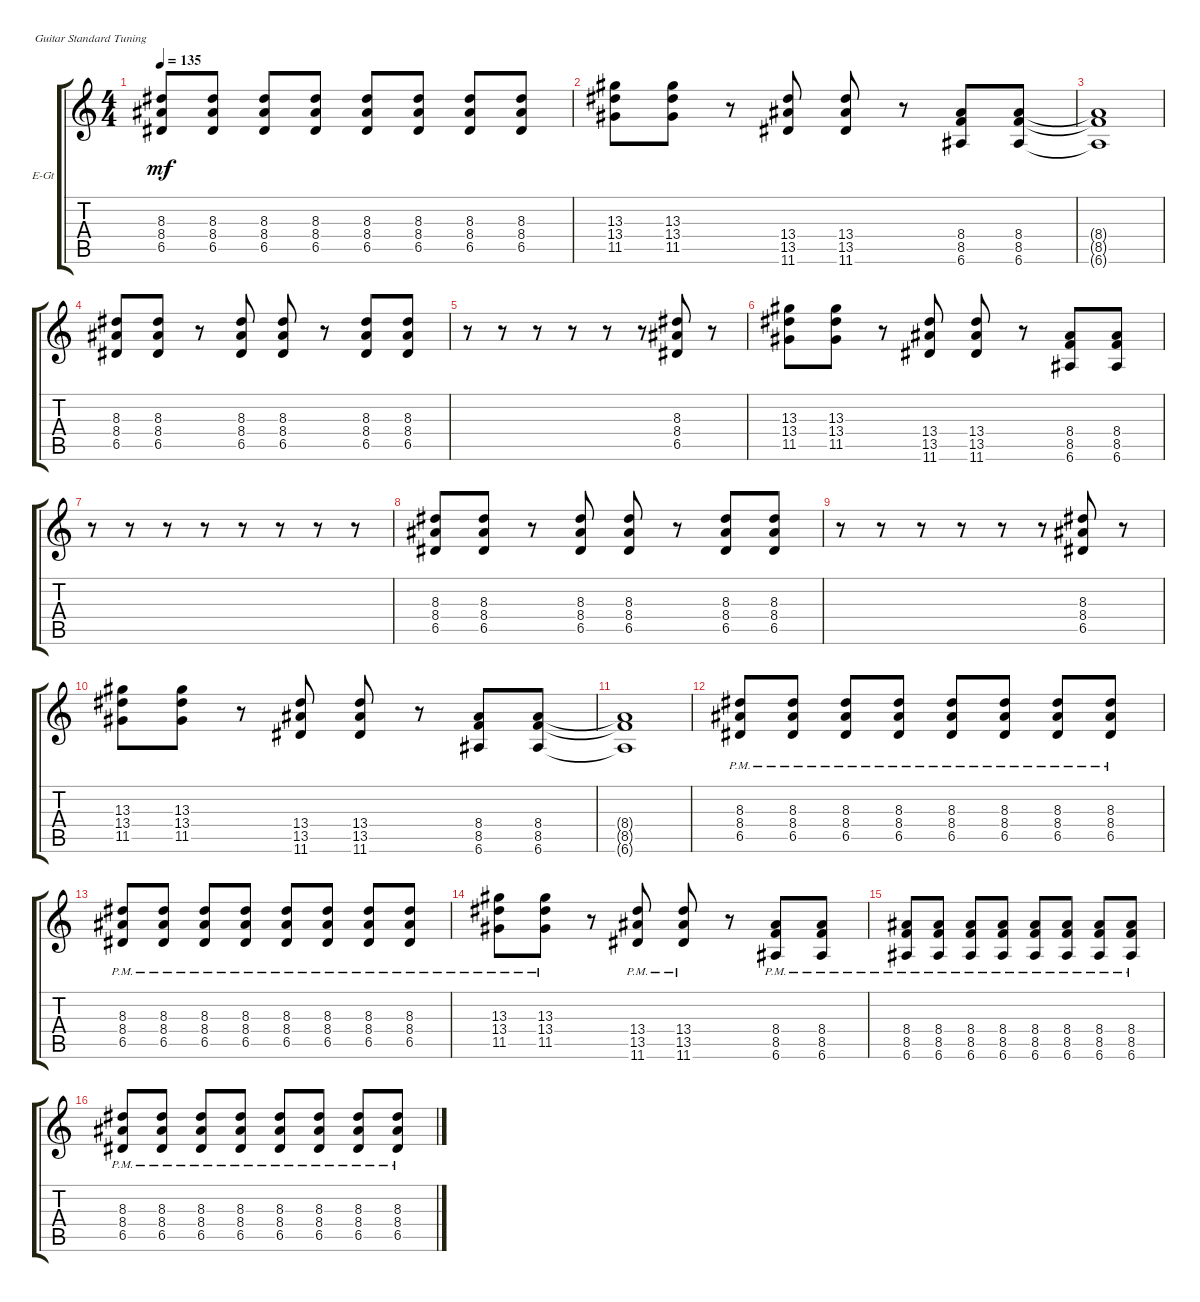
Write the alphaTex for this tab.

\defaultSystemsLayout 4
\bracketExtendMode groupsimilarinstruments
\firstSystemTrackNameOrientation horizontal
\otherSystemsTrackNameOrientation horizontal
\track ("Electric Guitar" "E-Gt") {instrument distortionguitar}
\staff {score tabs}
\tuning (E4 B3 G3 D3 A2 E2)
\ts (4 4)
\tempo 135
\clef g2
\ks c
(8.3 8.4 6.5).8{dy mf} (8.3 8.4 6.5).8 (8.3 8.4 6.5).8 (8.3 8.4 6.5).8 (8.3 8.4 6.5).8 (8.3 8.4 6.5).8 (8.3 8.4 6.5).8 (8.3 8.4 6.5).8 |
(13.3 13.4 11.5).8 (13.3 13.4 11.5).8 r.8 (13.4 13.5 11.6).8 (13.4 13.5 11.6).8 r.8 (8.4 8.5 6.6).8 (8.4 8.5 6.6).8 |
(8.4{t} 8.5{t} 6.6{t}).1 |
(8.3 8.4 6.5).8 (8.3 8.4 6.5).8 r.8 (8.3 8.4 6.5).8 (8.3 8.4 6.5).8 r.8 (8.3 8.4 6.5).8 (8.3 8.4 6.5).8 |
r.8 r.8 r.8 r.8 r.8 r.8 (8.3 8.4 6.5).8 r.8 |
(13.3 13.4 11.5).8 (13.3 13.4 11.5).8 r.8 (13.4 13.5 11.6).8 (13.4 13.5 11.6).8 r.8 (8.4 8.5 6.6).8 (8.5 8.4 6.6).8 |
r.8 r.8 r.8 r.8 r.8 r.8 r.8 r.8 |
(8.3 8.4 6.5).8 (8.3 8.4 6.5).8 r.8 (8.3 8.4 6.5).8 (8.3 8.4 6.5).8 r.8 (8.3 8.4 6.5).8 (8.3 8.4 6.5).8 |
r.8 r.8 r.8 r.8 r.8 r.8 (8.3 8.4 6.5).8 r.8 |
(13.3 13.4 11.5).8 (13.3 13.4 11.5).8 r.8 (13.4 13.5 11.6).8 (13.4 13.5 11.6).8 r.8 (8.4 8.5 6.6).8 (8.5 8.4 6.6).8 |
(8.5{t} 8.4{t} 6.6{t}).1 |
(8.3{pm} 8.4{pm} 6.5{pm}).8 (8.3{pm} 8.4{pm} 6.5{pm}).8 (8.3{pm} 8.4{pm} 6.5{pm}).8 (8.3{pm} 8.4{pm} 6.5{pm}).8 (8.3{pm} 8.4{pm} 6.5{pm}).8 (8.3{pm} 8.4{pm} 6.5{pm}).8 (8.3{pm} 8.4{pm} 6.5{pm}).8 (8.3{pm} 8.4{pm} 6.5{pm}).8 |
(8.3{pm} 8.4{pm} 6.5{pm}).8 (8.3{pm} 8.4{pm} 6.5{pm}).8 (8.3{pm} 8.4{pm} 6.5{pm}).8 (8.3{pm} 8.4{pm} 6.5{pm}).8 (8.3{pm} 8.4{pm} 6.5{pm}).8 (8.3{pm} 8.4{pm} 6.5{pm}).8 (8.3{pm} 8.4{pm} 6.5{pm}).8 (8.3{pm} 8.4{pm} 6.5{pm}).8 |
(13.3{pm} 13.4{pm} 11.5{pm}).8 (13.3{pm} 13.4{pm} 11.5{pm}).8 r.8 (13.4{pm} 13.5{pm} 11.6{pm}).8 (13.4{pm} 13.5{pm} 11.6{pm}).8 r.8 (8.4{pm} 8.5{pm} 6.6{pm}).8 (8.4{pm} 8.5{pm} 6.6{pm}).8 |
(8.4{pm} 8.5{pm} 6.6{pm}).8 (8.4{pm} 8.5{pm} 6.6{pm}).8 (8.4{pm} 8.5{pm} 6.6{pm}).8 (8.4{pm} 8.5{pm} 6.6{pm}).8 (8.4{pm} 8.5{pm} 6.6{pm}).8 (8.4{pm} 8.5{pm} 6.6{pm}).8 (8.4{pm} 8.5{pm} 6.6{pm}).8 (8.4{pm} 8.5{pm} 6.6{pm}).8 |
(8.3{pm} 8.4{pm} 6.5{pm}).8 (8.3{pm} 8.4{pm} 6.5{pm}).8 (8.3{pm} 8.4{pm} 6.5{pm}).8 (8.3{pm} 8.4{pm} 6.5{pm}).8 (8.3{pm} 8.4{pm} 6.5{pm}).8 (8.3{pm} 8.4{pm} 6.5{pm}).8 (8.3{pm} 8.4{pm} 6.5{pm}).8 (8.3{pm} 8.4{pm} 6.5{pm}).8
